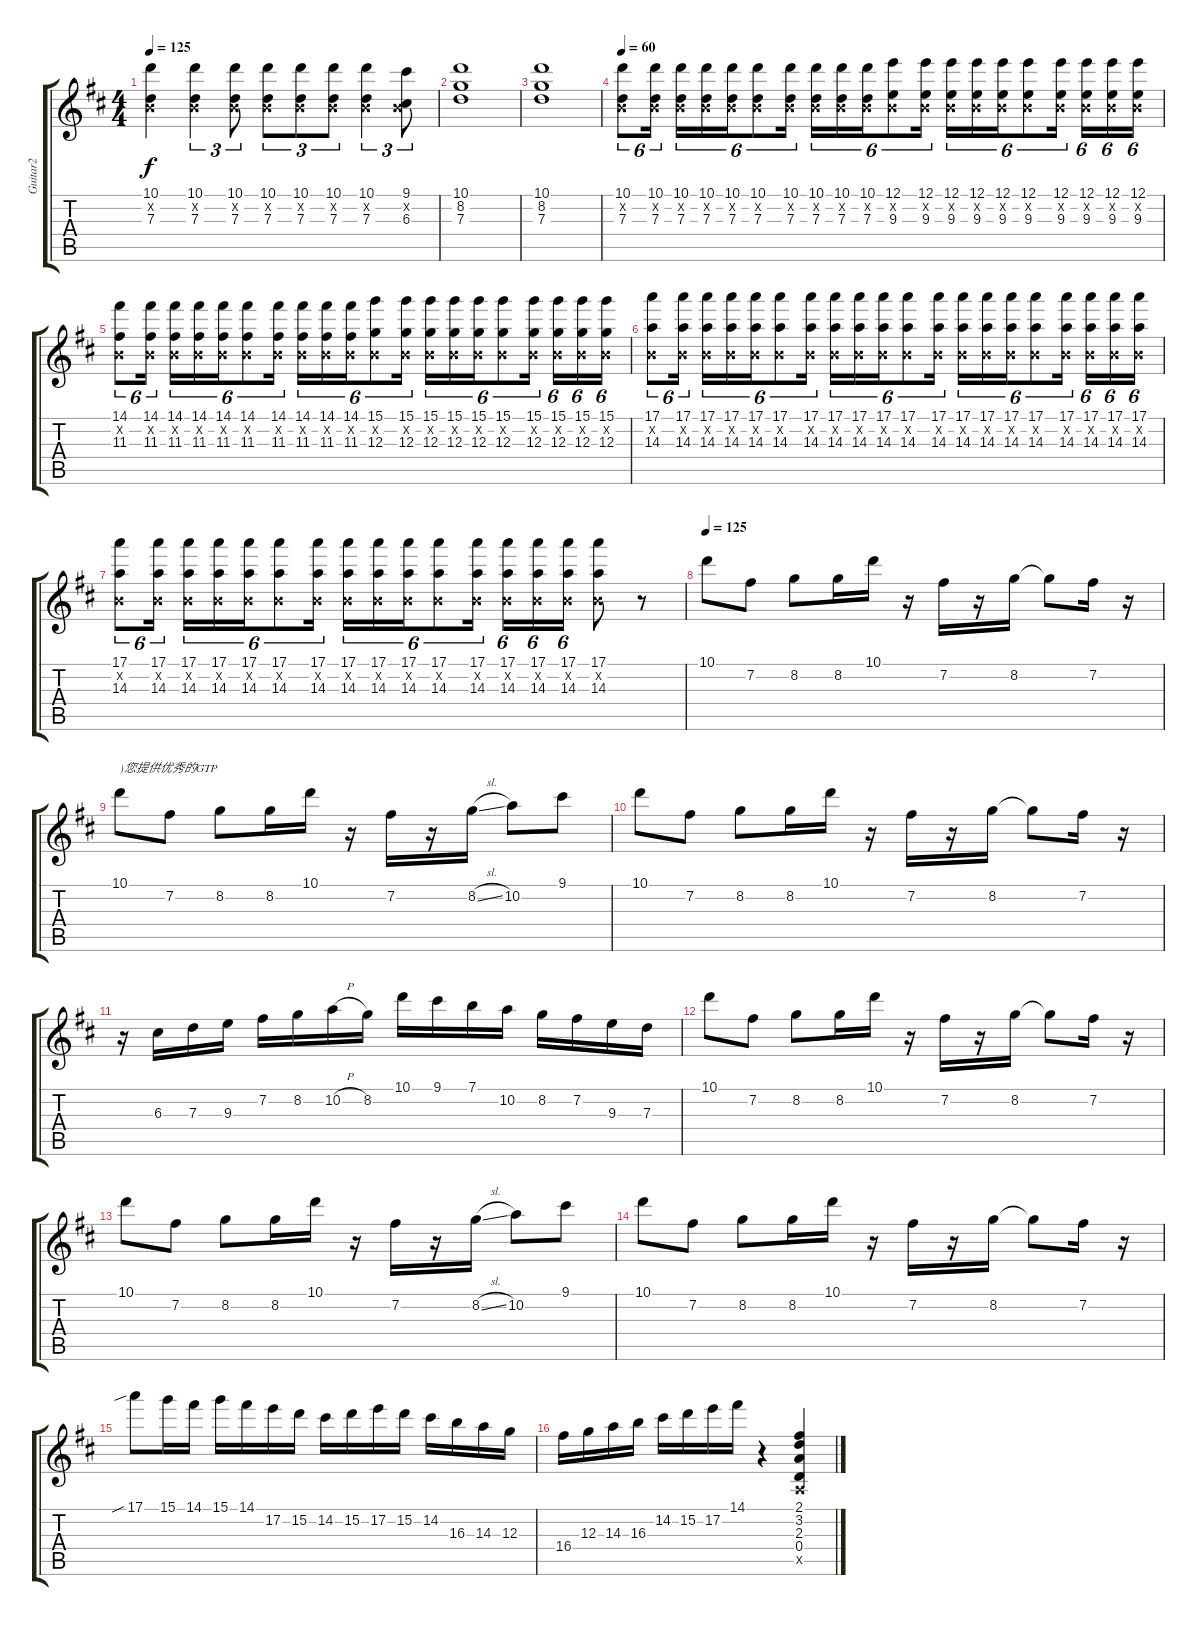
\track ("Guitar2" "Guitar2") {instrument acousticguitarsteel}
\staff {score tabs}
\tuning (E4 B3 G3 D3 A2 E2) {hide}
\ts (4 4)
\tempo 125
\clef g2
\ks d
(10.1 0.2{x} 7.3).4{dy f} (10.1 0.2{x} 7.3).4{tu (3 2)} (10.1 0.2{x} 7.3).8{tu (3 2)} (10.1 0.2{x} 7.3).8{tu (3 2)} (10.1 0.2{x} 7.3).8{tu (3 2)} (10.1 0.2{x} 7.3).8{tu (3 2)} (10.1 0.2{x} 7.3).4{tu (3 2)} (9.1 0.2{x} 6.3).8{tu (3 2)} |
(10.1 8.2 7.3).1 |
(10.1 8.2 7.3).1 |
\tempo 60
(10.1 0.2{x} 7.3).8{tu (6 4)} (10.1 0.2{x} 7.3).16{tu (6 4) beam splitsecondary} (10.1 0.2{x} 7.3).16{tu (6 4)} (10.1 0.2{x} 7.3).16{tu (6 4)} (10.1 0.2{x} 7.3).16{tu (6 4)} (10.1 0.2{x} 7.3).8{tu (6 4)} (10.1 0.2{x} 7.3).16{tu (6 4) beam splitsecondary} (10.1 0.2{x} 7.3).16{tu (6 4)} (10.1 0.2{x} 7.3).16{tu (6 4)} (10.1 0.2{x} 7.3).16{tu (6 4)} (12.1 0.2{x} 9.3).8{tu (6 4)} (12.1 0.2{x} 9.3).16{tu (6 4) beam splitsecondary} (12.1 0.2{x} 9.3).16{tu (6 4)} (12.1 0.2{x} 9.3).16{tu (6 4)} (12.1 0.2{x} 9.3).16{tu (6 4)} (12.1 0.2{x} 9.3).8{tu (6 4)} (12.1 0.2{x} 9.3).16{tu (6 4) beam splitsecondary} (12.1 0.2{x} 9.3).16{tu (6 4)} (12.1 0.2{x} 9.3).16{tu (6 4)} (12.1 0.2{x} 9.3).16{tu (6 4)} |
(14.1 0.2{x} 11.3).8{tu (6 4)} (14.1 0.2{x} 11.3).16{tu (6 4) beam splitsecondary} (14.1 0.2{x} 11.3).16{tu (6 4)} (14.1 0.2{x} 11.3).16{tu (6 4)} (14.1 0.2{x} 11.3).16{tu (6 4)} (14.1 0.2{x} 11.3).8{tu (6 4)} (14.1 0.2{x} 11.3).16{tu (6 4) beam splitsecondary} (14.1 0.2{x} 11.3).16{tu (6 4)} (14.1 0.2{x} 11.3).16{tu (6 4)} (14.1 0.2{x} 11.3).16{tu (6 4)} (15.1 0.2{x} 12.3).8{tu (6 4)} (15.1 0.2{x} 12.3).16{tu (6 4) beam splitsecondary} (15.1 0.2{x} 12.3).16{tu (6 4)} (15.1 0.2{x} 12.3).16{tu (6 4)} (15.1 0.2{x} 12.3).16{tu (6 4)} (15.1 0.2{x} 12.3).8{tu (6 4)} (15.1 0.2{x} 12.3).16{tu (6 4) beam splitsecondary} (15.1 0.2{x} 12.3).16{tu (6 4)} (15.1 0.2{x} 12.3).16{tu (6 4)} (15.1 0.2{x} 12.3).16{tu (6 4)} |
(17.1 0.2{x} 14.3).8{tu (6 4)} (17.1 0.2{x} 14.3).16{tu (6 4) beam splitsecondary} (17.1 0.2{x} 14.3).16{tu (6 4)} (17.1 0.2{x} 14.3).16{tu (6 4)} (17.1 0.2{x} 14.3).16{tu (6 4)} (17.1 0.2{x} 14.3).8{tu (6 4)} (17.1 0.2{x} 14.3).16{tu (6 4) beam splitsecondary} (17.1 0.2{x} 14.3).16{tu (6 4)} (17.1 0.2{x} 14.3).16{tu (6 4)} (17.1 0.2{x} 14.3).16{tu (6 4)} (17.1 0.2{x} 14.3).8{tu (6 4)} (17.1 0.2{x} 14.3).16{tu (6 4) beam splitsecondary} (17.1 0.2{x} 14.3).16{tu (6 4)} (17.1 0.2{x} 14.3).16{tu (6 4)} (17.1 0.2{x} 14.3).16{tu (6 4)} (17.1 0.2{x} 14.3).8{tu (6 4)} (17.1 0.2{x} 14.3).16{tu (6 4) beam splitsecondary} (17.1 0.2{x} 14.3).16{tu (6 4)} (17.1 0.2{x} 14.3).16{tu (6 4)} (17.1 0.2{x} 14.3).16{tu (6 4)} |
(17.1 0.2{x} 14.3).8{tu (6 4)} (17.1 0.2{x} 14.3).16{tu (6 4) beam splitsecondary} (17.1 0.2{x} 14.3).16{tu (6 4)} (17.1 0.2{x} 14.3).16{tu (6 4)} (17.1 0.2{x} 14.3).16{tu (6 4)} (17.1 0.2{x} 14.3).8{tu (6 4)} (17.1 0.2{x} 14.3).16{tu (6 4) beam splitsecondary} (17.1 0.2{x} 14.3).16{tu (6 4)} (17.1 0.2{x} 14.3).16{tu (6 4)} (17.1 0.2{x} 14.3).16{tu (6 4)} (17.1 0.2{x} 14.3).8{tu (6 4)} (17.1 0.2{x} 14.3).16{tu (6 4) beam splitsecondary} (17.1 0.2{x} 14.3).16{tu (6 4)} (17.1 0.2{x} 14.3).16{tu (6 4)} (17.1 0.2{x} 14.3).16{tu (6 4)} (17.1 0.2{x} 14.3).8 r.8 |
\tempo 125
10.1.8 7.2.8 8.2.8 8.2.16 10.1.16 r.16 7.2.16 r.16 8.2.16 8.2{t}.8 7.2.16 r.16 |
10.1.8{txt ")您提供优秀的GTP"} 7.2.8 8.2.8 8.2.16 10.1.16 r.16 7.2.16 r.16 8.2{sl}.16 10.2.8 9.1.8 |
10.1.8 7.2.8 8.2.8 8.2.16 10.1.16 r.16 7.2.16 r.16 8.2.16 8.2{t}.8 7.2.16 r.16 |
r.16 6.3.16 7.3.16 9.3.16 7.2.16 8.2.16 10.2{h}.16 8.2.16 10.1.16 9.1.16 7.1.16 10.2.16 8.2.16 7.2.16 9.3.16 7.3.16 |
10.1.8 7.2.8 8.2.8 8.2.16 10.1.16 r.16 7.2.16 r.16 8.2.16 8.2{t}.8 7.2.16 r.16 |
10.1.8 7.2.8 8.2.8 8.2.16 10.1.16 r.16 7.2.16 r.16 8.2{sl}.16 10.2.8 9.1.8 |
10.1.8 7.2.8 8.2.8 8.2.16 10.1.16 r.16 7.2.16 r.16 8.2.16 8.2{t}.8 7.2.16 r.16 |
17.1{sib}.8 15.1.16 14.1.16 15.1.16 14.1.16 17.2.16 15.2.16 14.2.16 15.2.16 17.2.16 15.2.16 14.2.16 16.3.16 14.3.16 12.3.16 |
16.4.16 12.3.16 14.3.16 16.3.16 14.2.16 15.2.16 17.2.16 14.1.16 r.4 (2.1 3.2 2.3 0.4 0.5{x}).4
